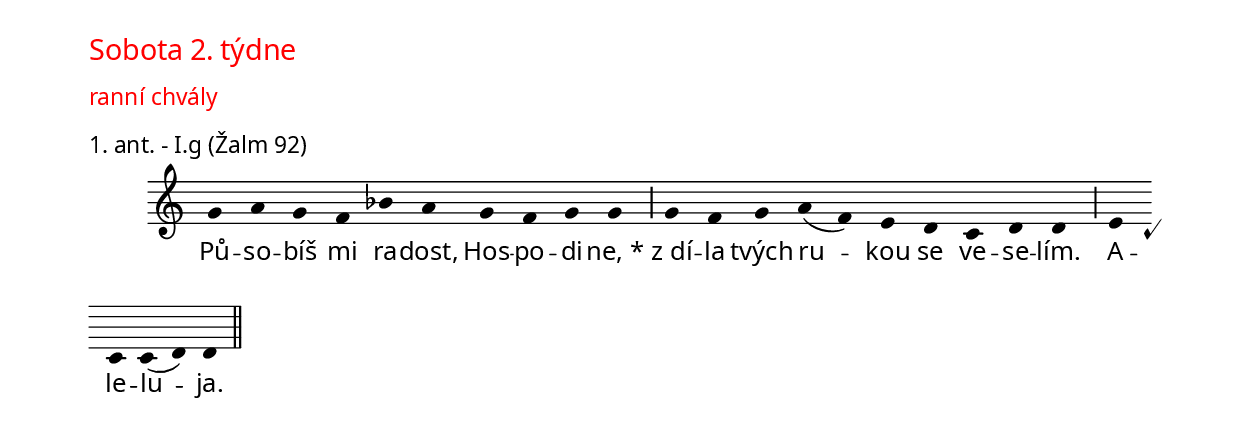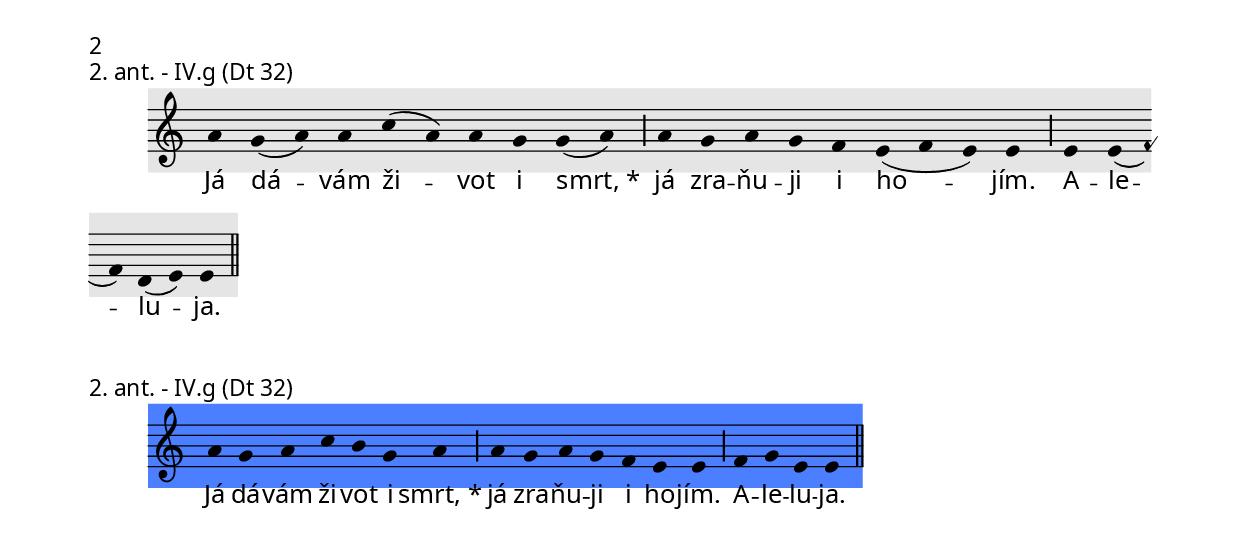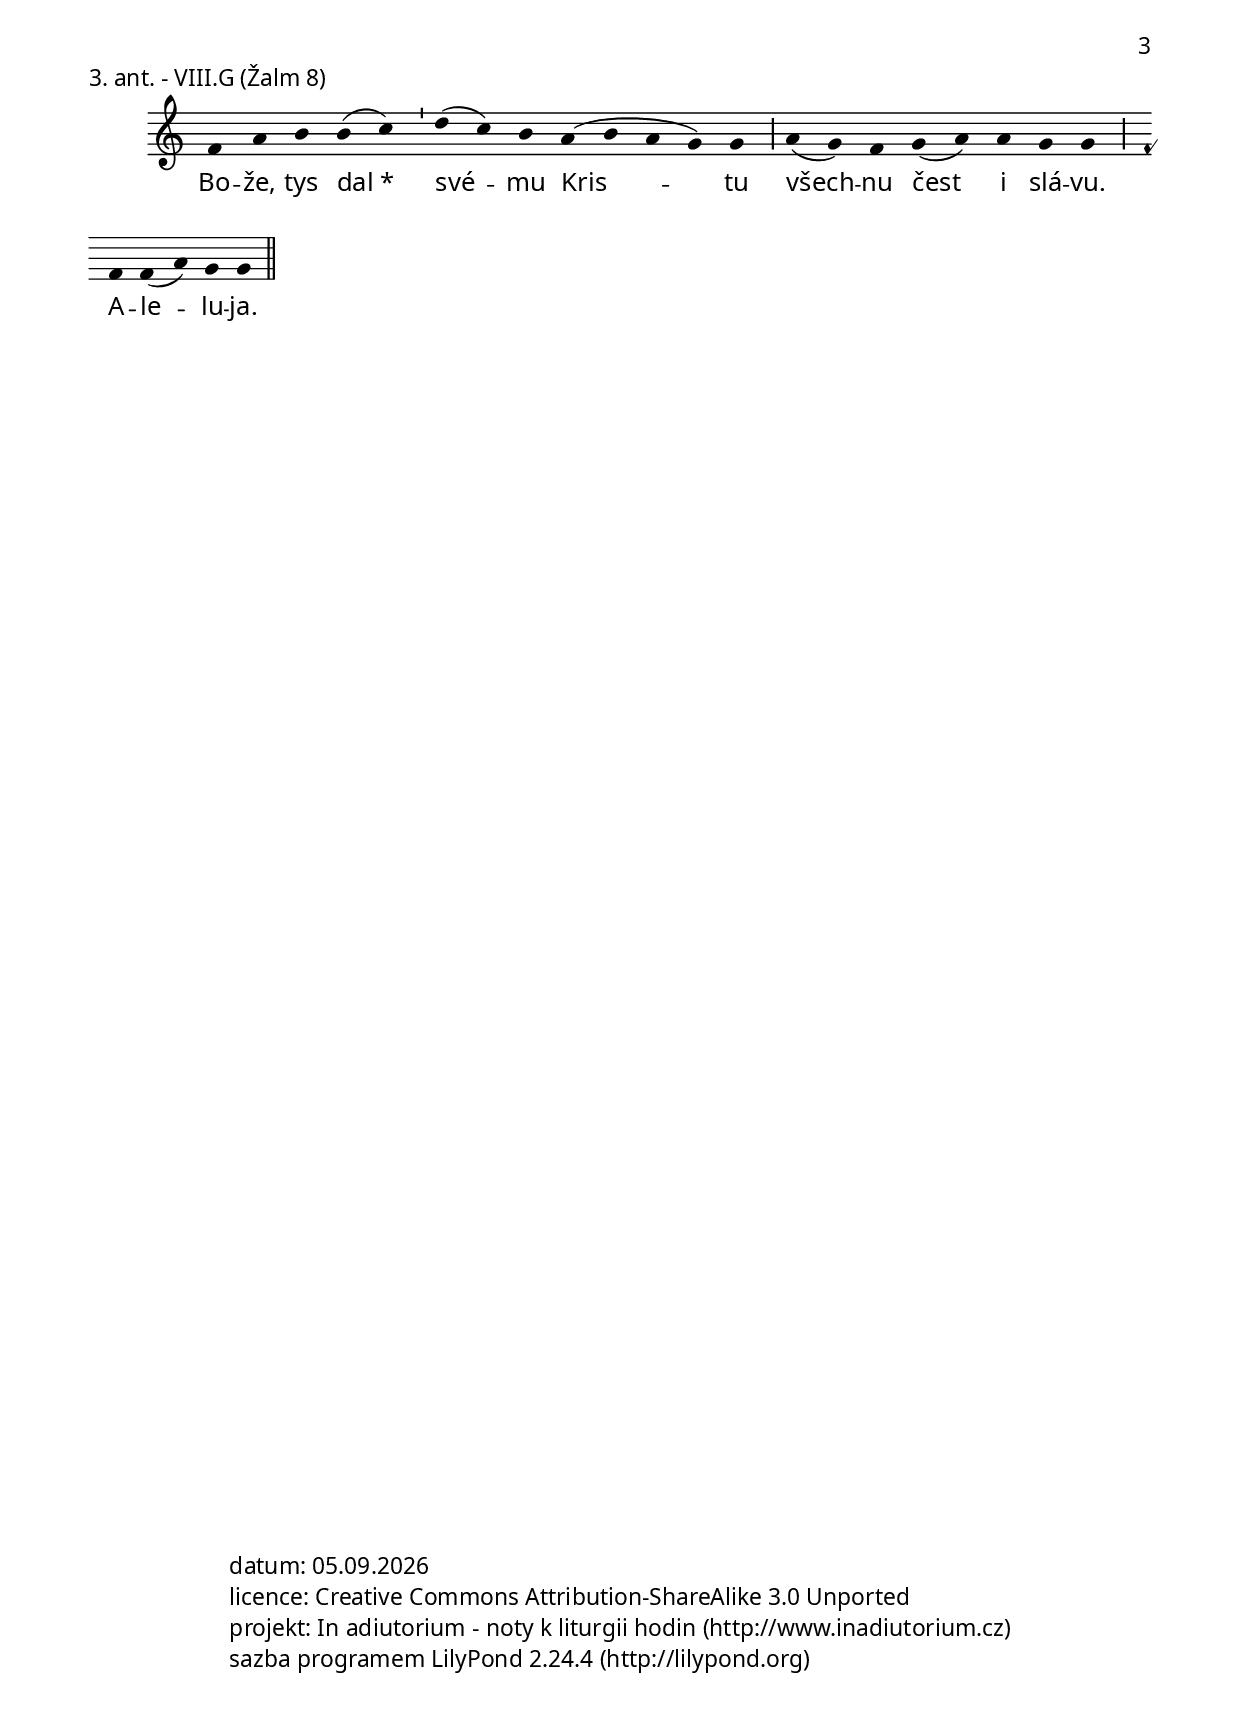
\include "../spolecne.ly"

\markup {\nadpisDen {Sobota 2. týdne}}

\markup {\nadpisHodinka {"ranní chvály"}}

\score {
  \relative c'' {
    \choralniRezim
    g4 a g f bes a g f g g \barMaior
    g f g a( f) e d c d d \barMaior
    e c c( d) d \barFinalis
  }
  \addlyrics {
    Pů -- so -- bíš mi ra -- dost, Hos -- po -- di -- ne,_*
    z_dí -- la tvých ru -- kou se ve -- se -- lím.
    A -- le -- lu -- ja.
  }
  \header {
    quid = "1. ant."
    modus = "I"
    differentia = "g"
    psalmus = "Žalm 92"
    id = "rch-a1"
    placet = "*"
    piece = \markup {\sestavTitulek}
  }
}

\pageBreak

\score {
  \relative c'' {
    \zvyraznovacSedy
    \choralniRezim
    a4 g( a) a c( a) a g g( a) \barMaior
    a g a g f e( f e) e \barMaior
    e e( f) d( e) e \barFinalis
  }
  \addlyrics {
    Já dá -- vám ži -- vot i smrt,_*
    já zra -- ňu -- ji i ho -- jím.
    A -- le -- lu -- ja.
  }
  \header {
    quid = "2. ant."
    modus = "IV"
    differentia = "g"
    psalmus = "Dt 32"
    id = "rch-a2"
    placet = "r"
    piece = \markup {\sestavTitulek}
  }
}

\score {
  \relative c'' {
    \zvyraznovacModry
    \choralniRezim
    a4 g a c b g a \barMaior
    a g a g f e e \barMaior
    f g e e \barFinalis
  }
  \addlyrics {
    Já dá -- vám ži -- vot i smrt,_*
    já zra -- ňu -- ji i ho -- jím.
    A -- le -- lu -- ja.
  }
  \header {
    quid = "2. ant."
    modus = "IV"
    differentia = "g"
    psalmus = "Dt 32"
    id = "rch-a2"
    piece = \markup {\sestavTitulek}
  }
}

\pageBreak

\score {
  \relative c' {
    \choralniRezim
    f a b b( c) \barMin d( c) b a( b a g) g \barMaior
    a( g) f g( a) a g g \barMaior
    f f( a) g g \barFinalis
  }
  \addlyrics {
    Bo -- že, tys dal_* své -- mu Kris -- tu všech -- nu čest i slá -- vu.
    A -- le -- lu -- ja.
  }
  \header {
    quid = "3. ant."
    modus = "VIII"
    differentia = "G"
    psalmus = "Žalm 8"
    id = "rch-a3"
    piece = \markup {\sestavTitulek}
  }
}